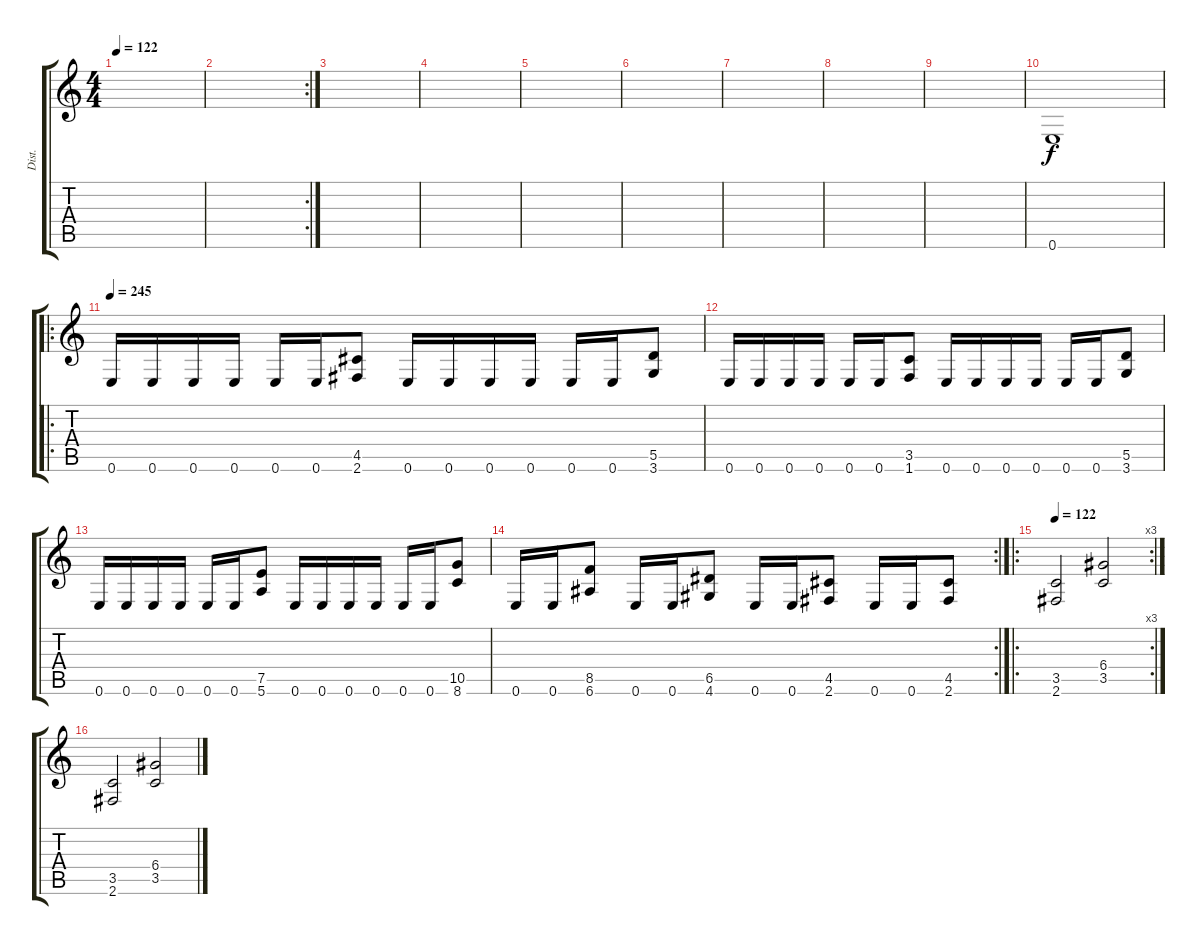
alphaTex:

\track ("Dist." "Dist.") {instrument overdrivenguitar}
\staff {score tabs}
\tuning (E4 B3 G3 D3 A2 E2) {hide}
\ts (4 4)
\tempo 122
\clef g2
\ks c
|
\rc 2
|
|
|
|
|
|
|
|
0.6.1 |
\ro
\tempo 245
0.6.16 0.6.16 0.6.16 0.6.16 0.6.16 0.6.16 (4.5 2.6).8 0.6.16 0.6.16 0.6.16 0.6.16 0.6.16 0.6.16 (5.5 3.6).8 |
0.6.16 0.6.16 0.6.16 0.6.16 0.6.16 0.6.16 (3.5 1.6).8 0.6.16 0.6.16 0.6.16 0.6.16 0.6.16 0.6.16 (5.5 3.6).8 |
0.6.16 0.6.16 0.6.16 0.6.16 0.6.16 0.6.16 (7.5 5.6).8 0.6.16 0.6.16 0.6.16 0.6.16 0.6.16 0.6.16 (10.5 8.6).8 |
\rc 2
0.6.16 0.6.16 (8.5 6.6).8 0.6.16 0.6.16 (6.5 4.6).8 0.6.16 0.6.16 (4.5 2.6).8 0.6.16 0.6.16 (4.5 2.6).8 |
\ro
\rc 3
\tempo 122
(3.5 2.6).2 (6.4 3.5).2 |
(3.5 2.6).2 (6.4 3.5{ss}).2
